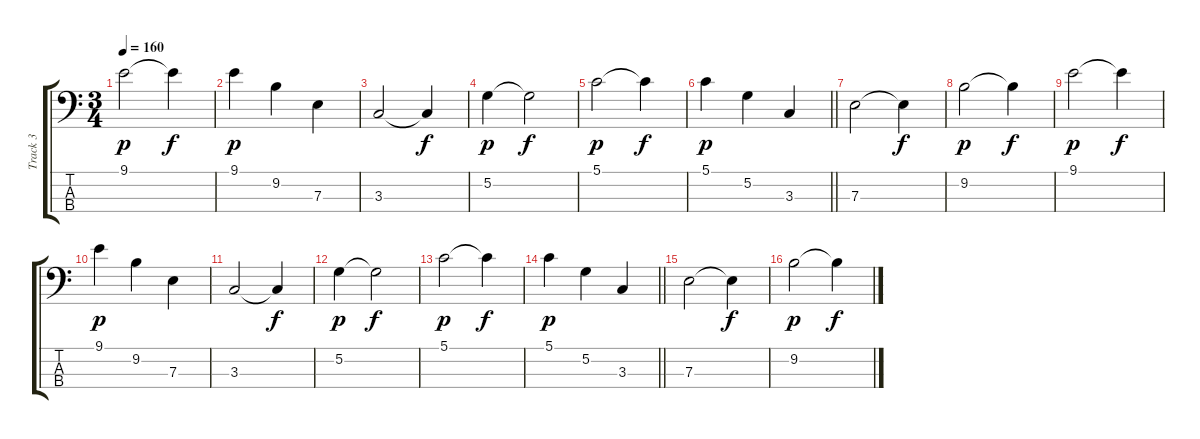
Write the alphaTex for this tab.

\track ("Track 3" "Track 3") {solo instrument electricbasspick}
\staff {score tabs}
\tuning (G2 D2 A1 E1) {hide}
\ts (3 4)
\tempo 160
\clef f4
\ks c
9.1.2{dy p} 9.1{t}.4{dy f} |
9.1.4{dy p} 9.2.4 7.3.4 |
3.3.2 3.3{t}.4{dy f} |
5.2.4{dy p} 5.2{t}.2{dy f} |
5.1.2{dy p} 5.1{t}.4{dy f} |
\barLineRight lightlight
5.1.4{dy p} 5.2.4 3.3.4 |
7.3.2 7.3{t}.4{dy f} |
9.2.2{dy p} 9.2{t}.4{dy f} |
9.1.2{dy p} 9.1{t}.4{dy f} |
9.1.4{dy p} 9.2.4 7.3.4 |
3.3.2 3.3{t}.4{dy f} |
5.2.4{dy p} 5.2{t}.2{dy f} |
5.1.2{dy p} 5.1{t}.4{dy f} |
\barLineRight lightlight
5.1.4{dy p} 5.2.4 3.3.4 |
7.3.2 7.3{t}.4{dy f} |
9.2.2{dy p} 9.2{t}.4{dy f}
